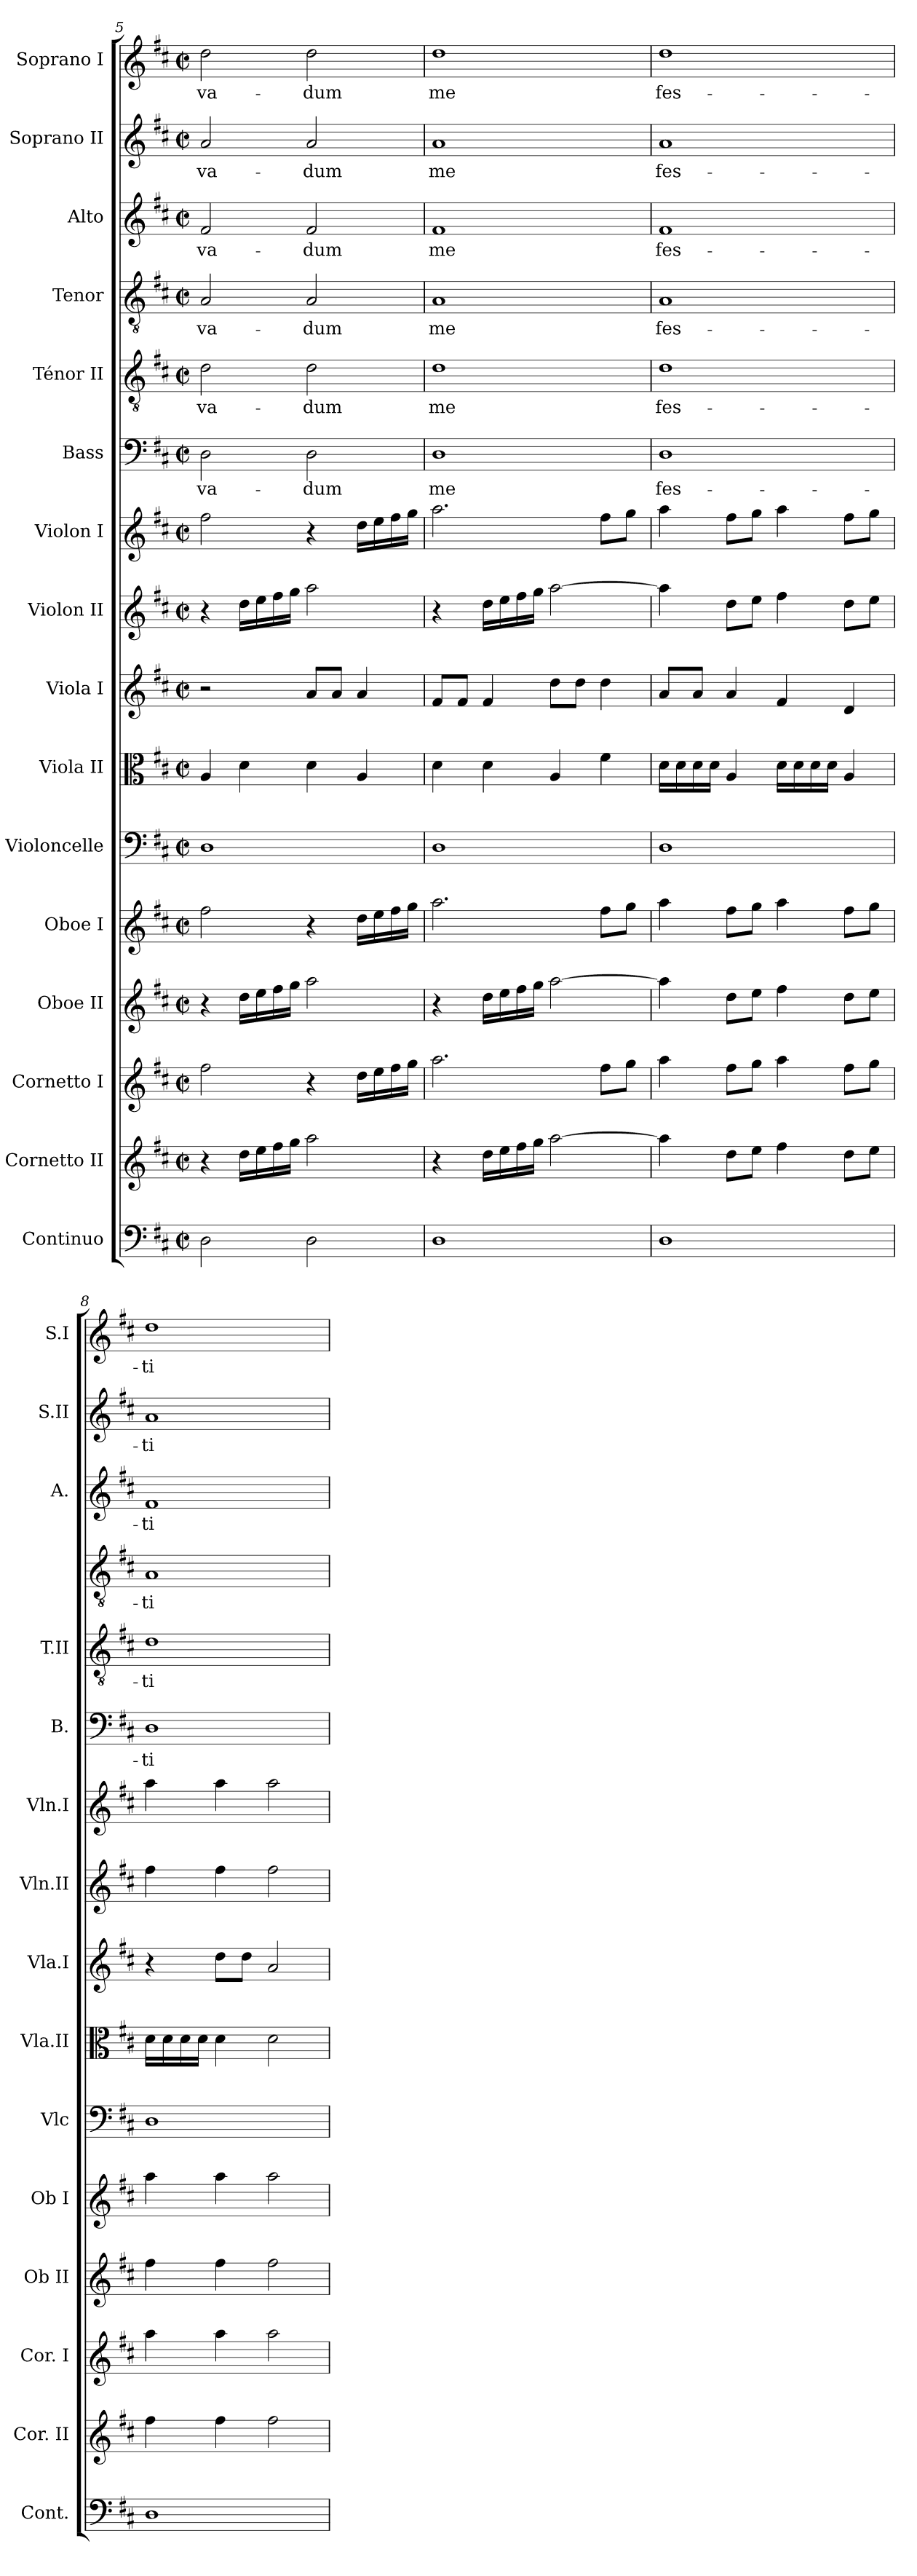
**kern	**kern	**kern	**kern	**kern	**kern	**kern	**kern	**kern	**kern	**kern	**text	**kern	**text	**kern	**text	**kern	**text	**kern	**text	**kern	**text
*part16	*part15	*part14	*part13	*part12	*part11	*part10	*part9	*part8	*part7	*part6	*part6	*part5	*part5	*part4	*part4	*part3	*part3	*part2	*part2	*part1	*part1
*staff16	*staff15	*staff14	*staff13	*staff12	*staff11	*staff10	*staff9	*staff8	*staff7	*staff6	*staff6	*staff5	*staff5	*staff4	*staff4	*staff3	*staff3	*staff2	*staff2	*staff1	*staff1
*I"Continuo	*I"Cornetto II	*I"Cornetto I	*I"Oboe II	*I"Oboe I	*I"Violoncelle	*I"Viola II	*I"Viola I	*I"Violon II	*I"Violon I	*I"Bass	*	*I"Ténor II	*	*I"Tenor	*	*I"Alto	*	*I"Soprano II	*	*I"Soprano I	*
*I'Cont.	*I'Cor. II	*I'Cor. I	*I'Ob II	*I'Ob I	*I'Vlc	*I'Vla.II	*I'Vla.I	*I'Vln.II	*I'Vln.I	*I'B.	*	*I'T.II	*	*	*	*I'A.	*	*I'S.II	*	*I'S.I	*
*clefF4	*clefG2	*clefG2	*clefG2	*clefG2	*clefF4	*clefC3	*clefG2	*clefG2	*clefG2	*clefF4	*	*clefGv2	*	*clefGv2	*	*clefG2	*	*clefG2	*	*clefG2	*
*k[f#c#]	*k[f#c#]	*k[f#c#]	*k[f#c#]	*k[f#c#]	*k[f#c#]	*k[f#c#]	*k[f#c#]	*k[f#c#]	*k[f#c#]	*k[f#c#]	*	*k[f#c#]	*	*k[f#c#]	*	*k[f#c#]	*	*k[f#c#]	*	*k[f#c#]	*
*M2/2	*M2/2	*M2/2	*M2/2	*M2/2	*M2/2	*M2/2	*M2/2	*M2/2	*M2/2	*M2/2	*	*M2/2	*	*M2/2	*	*M2/2	*	*M2/2	*	*M2/2	*
*met(c|)	*met(c|)	*met(c|)	*met(c|)	*met(c|)	*met(c|)	*met(c|)	*met(c|)	*met(c|)	*met(c|)	*met(c|)	*	*met(c|)	*	*met(c|)	*	*met(c|)	*	*met(c|)	*	*met(c|)	*
=5	=5	=5	=5	=5	=5	=5	=5	=5	=5	=5	=5	=5	=5	=5	=5	=5	=5	=5	=5	=5	=5
!	!	!	!	!	!	!	!	!	!	!	!LO:LY:b	!	!LO:LY:b	!	!LO:LY:b	!	!LO:LY:b	!	!LO:LY:b	!	!LO:LY:b
2D\	4r	2ff#\	4r	2ff#\	1D	4A/	2r	4r	2ff#\	2D\	-va-	2d\	-va-	2A/	-va-	2f#/	-va-	2a/	-va-	2dd\	-va-
.	16dd\LL	.	16dd\LL	.	.	4d\	.	16dd\LL	.	.	.	.	.	.	.	.	.	.	.	.	.
.	16ee\	.	16ee\	.	.	.	.	16ee\	.	.	.	.	.	.	.	.	.	.	.	.	.
.	16ff#\	.	16ff#\	.	.	.	.	16ff#\	.	.	.	.	.	.	.	.	.	.	.	.	.
.	16gg\JJ	.	16gg\JJ	.	.	.	.	16gg\JJ	.	.	.	.	.	.	.	.	.	.	.	.	.
!	!	!	!	!	!	!	!	!	!	!	!LO:LY:b	!	!LO:LY:b	!	!LO:LY:b	!	!LO:LY:b	!	!LO:LY:b	!	!LO:LY:b
2D\	2aa\	4r	2aa\	4r	.	4d\	8a/L	2aa\	4r	2D\	-dum	2d\	-dum	2A/	-dum	2f#/	-dum	2a/	-dum	2dd\	-dum
.	.	.	.	.	.	.	8a/J	.	.	.	.	.	.	.	.	.	.	.	.	.	.
.	.	16dd\LL	.	16dd\LL	.	4A/	4a/	.	16dd\LL	.	.	.	.	.	.	.	.	.	.	.	.
.	.	16ee\	.	16ee\	.	.	.	.	16ee\	.	.	.	.	.	.	.	.	.	.	.	.
.	.	16ff#\	.	16ff#\	.	.	.	.	16ff#\	.	.	.	.	.	.	.	.	.	.	.	.
.	.	16gg\JJ	.	16gg\JJ	.	.	.	.	16gg\JJ	.	.	.	.	.	.	.	.	.	.	.	.
=6	=6	=6	=6	=6	=6	=6	=6	=6	=6	=6	=6	=6	=6	=6	=6	=6	=6	=6	=6	=6	=6
!	!	!	!	!	!	!	!	!	!	!	!LO:LY:b	!	!LO:LY:b	!	!LO:LY:b	!	!LO:LY:b	!	!LO:LY:b	!	!LO:LY:b
1D	4r	2.aa\	4r	2.aa\	1D	4d\	8f#/L	4r	2.aa\	1D	me	1d	me	1A	me	1f#	me	1a	me	1dd	me
.	.	.	.	.	.	.	8f#/J	.	.	.	.	.	.	.	.	.	.	.	.	.	.
.	16dd\LL	.	16dd\LL	.	.	4d\	4f#/	16dd\LL	.	.	.	.	.	.	.	.	.	.	.	.	.
.	16ee\	.	16ee\	.	.	.	.	16ee\	.	.	.	.	.	.	.	.	.	.	.	.	.
.	16ff#\	.	16ff#\	.	.	.	.	16ff#\	.	.	.	.	.	.	.	.	.	.	.	.	.
.	16gg\JJ	.	16gg\JJ	.	.	.	.	16gg\JJ	.	.	.	.	.	.	.	.	.	.	.	.	.
.	[2aa\	.	[2aa\	.	.	4A/	8dd\L	[2aa\	.	.	.	.	.	.	.	.	.	.	.	.	.
.	.	.	.	.	.	.	8dd\J	.	.	.	.	.	.	.	.	.	.	.	.	.	.
.	.	8ff#\L	.	8ff#\L	.	4f#\	4dd\	.	8ff#\L	.	.	.	.	.	.	.	.	.	.	.	.
.	.	8gg\J	.	8gg\J	.	.	.	.	8gg\J	.	.	.	.	.	.	.	.	.	.	.	.
!!LO:PB:g=z
=7	=7	=7	=7	=7	=7	=7	=7	=7	=7	=7	=7	=7	=7	=7	=7	=7	=7	=7	=7	=7	=7
!	!	!	!	!	!	!	!	!	!	!	!LO:LY:b	!	!LO:LY:b	!	!LO:LY:b	!	!LO:LY:b	!	!LO:LY:b	!	!LO:LY:b
1D	4aa\]	4aa\	4aa\]	4aa\	1D	16d\LL	8a/L	4aa\]	4aa\	1D	fes-	1d	fes-	1A	fes-	1f#	fes-	1a	fes-	1dd	fes-
.	.	.	.	.	.	16d\	.	.	.	.	.	.	.	.	.	.	.	.	.	.	.
.	.	.	.	.	.	16d\	8a/J	.	.	.	.	.	.	.	.	.	.	.	.	.	.
.	.	.	.	.	.	16d\JJ	.	.	.	.	.	.	.	.	.	.	.	.	.	.	.
.	8dd\L	8ff#\L	8dd\L	8ff#\L	.	4A/	4a/	8dd\L	8ff#\L	.	.	.	.	.	.	.	.	.	.	.	.
.	8ee\J	8gg\J	8ee\J	8gg\J	.	.	.	8ee\J	8gg\J	.	.	.	.	.	.	.	.	.	.	.	.
.	4ff#\	4aa\	4ff#\	4aa\	.	16d\LL	4f#/	4ff#\	4aa\	.	.	.	.	.	.	.	.	.	.	.	.
.	.	.	.	.	.	16d\	.	.	.	.	.	.	.	.	.	.	.	.	.	.	.
.	.	.	.	.	.	16d\	.	.	.	.	.	.	.	.	.	.	.	.	.	.	.
.	.	.	.	.	.	16d\JJ	.	.	.	.	.	.	.	.	.	.	.	.	.	.	.
.	8dd\L	8ff#\L	8dd\L	8ff#\L	.	4A/	4d/	8dd\L	8ff#\L	.	.	.	.	.	.	.	.	.	.	.	.
.	8ee\J	8gg\J	8ee\J	8gg\J	.	.	.	8ee\J	8gg\J	.	.	.	.	.	.	.	.	.	.	.	.
=8	=8	=8	=8	=8	=8	=8	=8	=8	=8	=8	=8	=8	=8	=8	=8	=8	=8	=8	=8	=8	=8
!	!	!	!	!	!	!	!	!	!	!	!LO:LY:b	!	!LO:LY:b	!	!LO:LY:b	!	!LO:LY:b	!	!LO:LY:b	!	!LO:LY:b
1D	4ff#\	4aa\	4ff#\	4aa\	1D	16d\LL	4r	4ff#\	4aa\	1D	-ti-	1d	-ti-	1A	-ti-	1f#	-ti-	1a	-ti-	1dd	-ti-
.	.	.	.	.	.	16d\	.	.	.	.	.	.	.	.	.	.	.	.	.	.	.
.	.	.	.	.	.	16d\	.	.	.	.	.	.	.	.	.	.	.	.	.	.	.
.	.	.	.	.	.	16d\JJ	.	.	.	.	.	.	.	.	.	.	.	.	.	.	.
.	4ff#\	4aa\	4ff#\	4aa\	.	4d\	8dd\L	4ff#\	4aa\	.	.	.	.	.	.	.	.	.	.	.	.
.	.	.	.	.	.	.	8dd\J	.	.	.	.	.	.	.	.	.	.	.	.	.	.
.	2ff#\	2aa\	2ff#\	2aa\	.	2d\	2a/	2ff#\	2aa\	.	.	.	.	.	.	.	.	.	.	.	.
=	=	=	=	=	=	=	=	=	=	=	=	=	=	=	=	=	=	=	=	=	=
*-	*-	*-	*-	*-	*-	*-	*-	*-	*-	*-	*-	*-	*-	*-	*-	*-	*-	*-	*-	*-	*-
